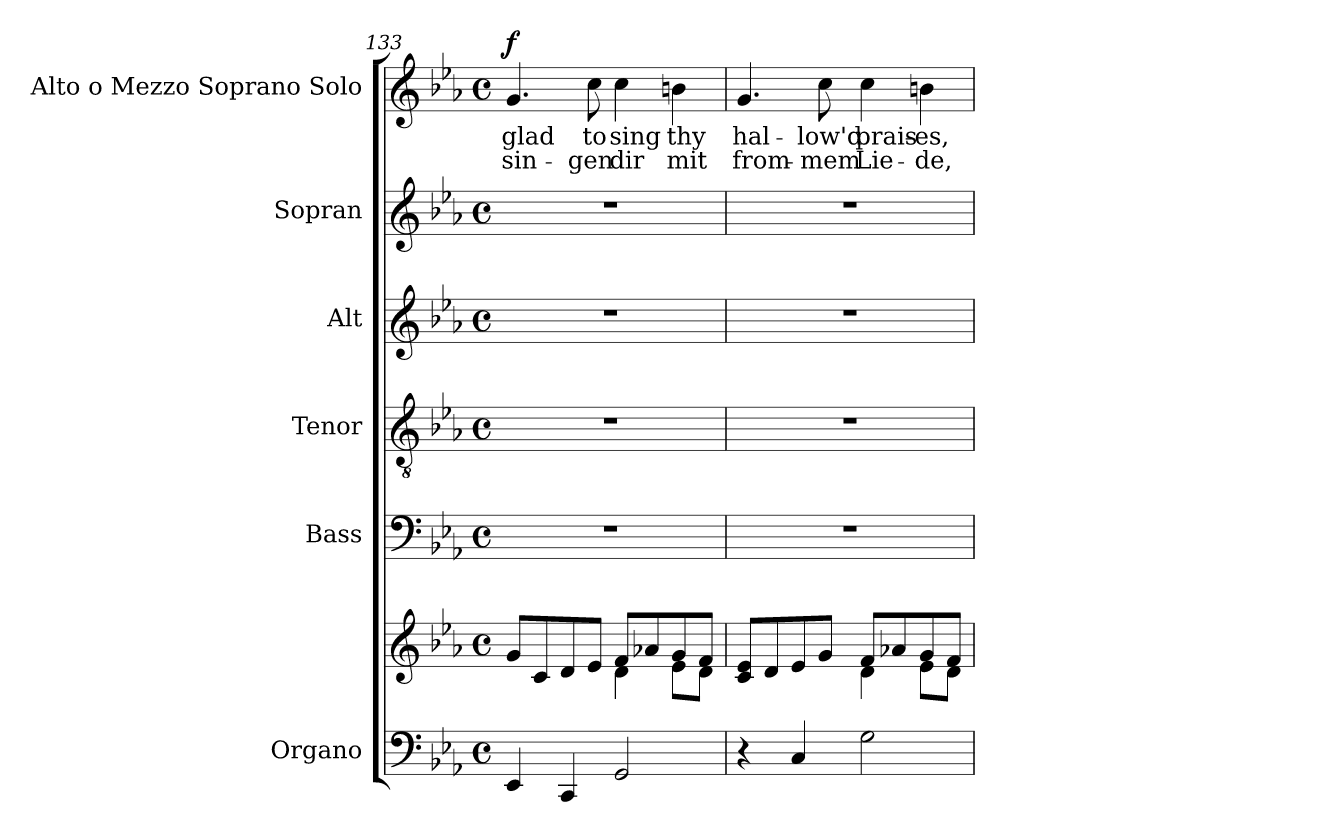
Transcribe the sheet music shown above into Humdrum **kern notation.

**kern	**kern	**kern	**kern	**kern	**kern	**kern	**text	**text	**dynam
*part6	*part6	*part5	*part4	*part3	*part2	*part1	*part1	*part1	*part1
*staff7	*staff6	*staff5	*staff4	*staff3	*staff2	*staff1	*staff1	*staff1	*staff1
*I"Organo	*	*I"Bass	*I"Tenor	*I"Alt	*I"Sopran	*I"Alto o Mezzo Soprano Solo	*	*	*
*	*	*I'B	*I'T	*I'A	*I'S	*I'S o l o	*	*	*
!!LO:PB:g=z
*clefF4	*clefG2	*clefF4	*clefGv2	*clefG2	*clefG2	*clefG2	*	*	*
*k[b-e-a-]	*k[b-e-a-]	*k[b-e-a-]	*k[b-e-a-]	*k[b-e-a-]	*k[b-e-a-]	*k[b-e-a-]	*	*	*
*M4/4	*M4/4	*M4/4	*M4/4	*M4/4	*M4/4	*M4/4	*	*	*
*met(c)	*met(c)	*met(c)	*met(c)	*met(c)	*met(c)	*met(c)	*	*	*
=133	=133	=133	=133	=133	=133	=133	=133	=133	=133
*	*^	*	*	*	*	*	*	*	*
!	!	!	!	!	!	!	!	!	!	!LO:DY:a
4EE-/	8g/L	2ryy	1r	1r	1r	1r	4.g/	glad	sin-	f
.	8c/	.	.	.	.	.	.	.	.	.
4CC/	8d/	.	.	.	.	.	.	.	.	.
.	8e-/J	.	.	.	.	.	8cc\	to	-gen	.
2GG/	8f/L	4d\	.	.	.	.	4cc\	sing	dir	.
.	8a-X/	.	.	.	.	.	.	.	.	.
.	8g/	8e-\L	.	.	.	.	4bn\	thy	mit	.
.	8f/J	8d\J	.	.	.	.	.	.	.	.
=134	=134	=134	=134	=134	=134	=134	=134	=134	=134	=134
4r	8c/ 8e-/L	2rffyy	1r	1r	1r	1r	4.g/	hal-	from-	.
.	8d/	.	.	.	.	.	.	.	.	.
4C/	8e-/	.	.	.	.	.	.	.	.	.
.	8g/J	.	.	.	.	.	8cc\	-low'd	-mem	.
2G\	8f/L	4d\	.	.	.	.	4cc\	prais-	Lie-	.
.	8a-X/	.	.	.	.	.	.	.	.	.
.	8g/	8e-\L	.	.	.	.	4bn\	-es,	-de,	.
.	8f/J	8d\J	.	.	.	.	.	.	.	.
*	*v	*v	*	*	*	*	*	*	*	*
=	=	=	=	=	=	=	=	=	=
*-	*-	*-	*-	*-	*-	*-	*-	*-	*-
